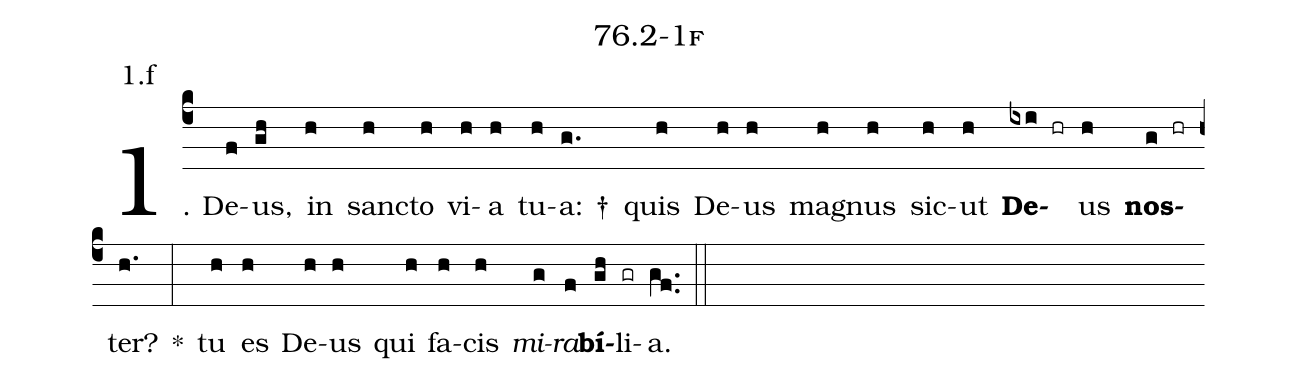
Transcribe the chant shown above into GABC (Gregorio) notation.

name: 76.2-1f;
annotation: 1.f;
%%
(c4)1. De(f)us,(gh) in(h) sanc(h)to(h) vi(h)a(h) tu(h)a: †(g.) quis(h) De(h)us(h) ma(h)gnus(h) sic(h)ut(h) <b>De</b>(ixi hr)us(h) <b>nos</b>(g hr)ter?(h.) *(:) tu(h) es(h) De(h)us(h) qui(h) fa(h)cis(h) <i>mi</i>(g)<i>ra</i>(f)<b>bí</b>(gh)li(gr)a.(gf..) (::)
